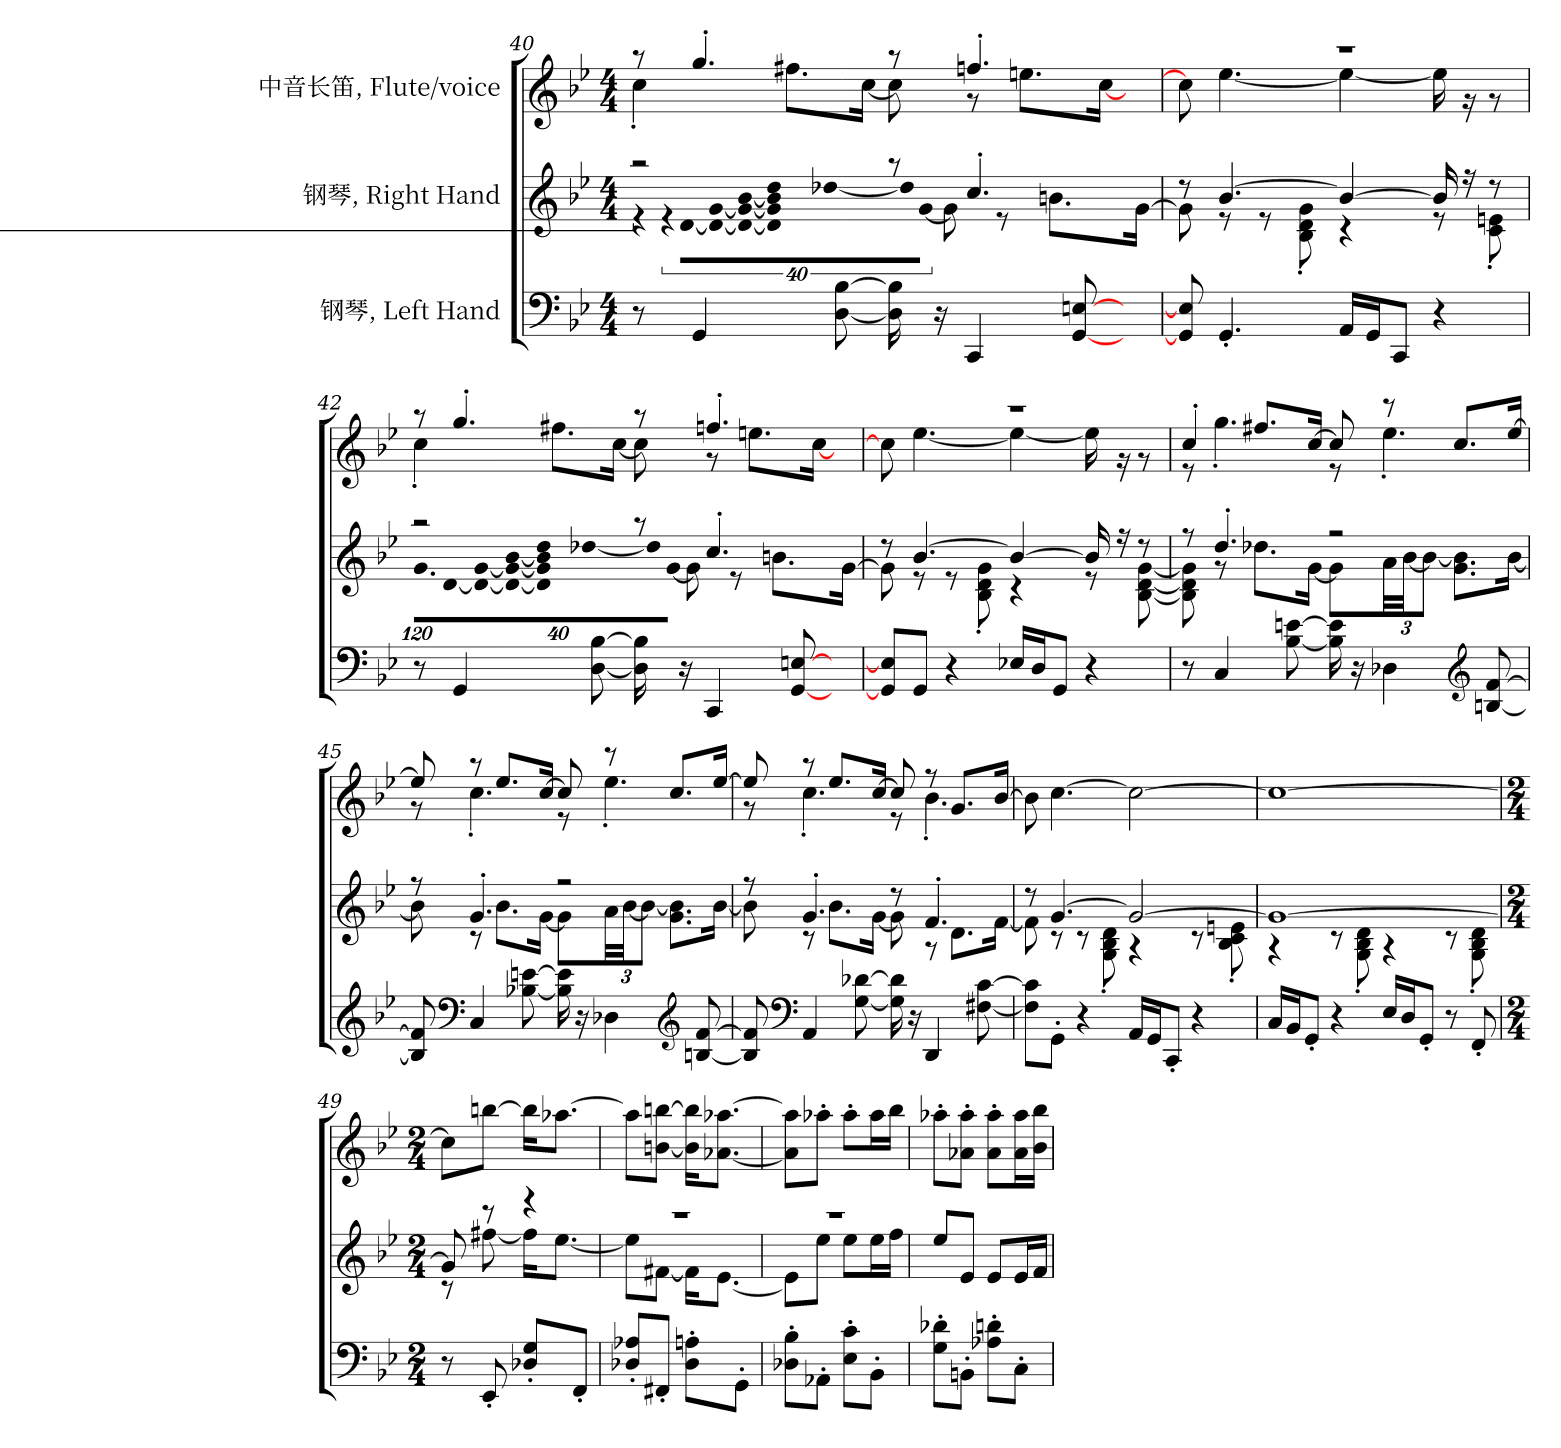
**kern	**kern	**kern
*part3	*part2	*part1
*staff3	*staff2	*staff1
*I"钢琴, Left Hand	*I"钢琴, Right Hand	*I"中音长笛, Flute/voice
!!LO:PB:g=z
*clefF4	*clefG2	*clefG2
*	*	*ITrd3c5
*k[b-e-]	*k[b-e-]	*k[b-]
*M4/4	*M4/4	*M4/4
=40	=40	=40
*	*^	*
!	!	!LO:N:vis=16	!
*	*	*	*^
8r	2r	1920%137r	8r	4g'\
!	!	!LO:N:vis=32	!	!
.	.	640%23r	.	.
!	!	!LO:N:vis=32	!	!
.	.	[640%23d\LLL	.	.
4GG/	.	.	4.dd'/	.
!	!	!LO:N:vis=32	!	!
.	.	640%23d\_ [640%23g\	.	.
!	!	!LO:N:vis=32	!	!
.	.	640%23d\_ 640%23g\_ [640%23b-\J	.	.
!	!	!LO:N:vis=16	!	!
.	.	1920%137d\] 1920%137g\] 1920%137b-\] 1920%137dd\J	.	.
.	.	.	.	8.cc#X\L
!	!	!LO:N:vis=8	!	!
.	.	[960%137dd-X\	.	.
[8D\ [8B-\	.	.	.	.
!	!	!LO:N:vis=32	!	!
.	.	640%23dd-\LL]	.	.
.	.	.	.	[16g\Jk
!	!	!LO:N:vis=32	!	!
.	.	[640%23g\JJJ	.	.
16D\] 16B-\]	8r	.	8r	8g\]
.	.	8g\]	.	.
16r	.	.	.	.
4CC/	4.cc'/	.	4.ccn'/	8r
.	.	8r	.	.
.	.	.	.	8.bn\L
.	.	8.bn\L	.	.
[8GG/ [8En/	.	.	.	.
.	.	.	.	[16g\Jk
.	.	[16g\Jk	.	.
960ryy	960ryy	.	960ryy	960ryy
=41	=41	=41	=41	=41
8GG/] 8E/]	8r	8g\]	1r	8g\]
4.GG'/	[4.b-/	8r	.	[4.b-\
.	.	8r	.	.
.	.	8B-\' 8d\' 8g\'	.	.
16AA/LL	4b-/_	4r	.	4b-\_
16GG/J	.	.	.	.
8CC/J	.	.	.	.
4r	16b-/]	8r	.	16b-\]
.	16r	.	.	16r
.	8r	8c\' 8en\'	.	8r
!!LO:LB:g=z	!!
=42	=42	=42	=42	=42
*	*	*Xbrackettup	*	*
!	!	!LO:N:vis=16.	!	!
8r	2r	960%103g\LL	8r	4g'\
!	!	!LO:N:vis=32	!	!
.	.	[640%23d\L	.	.
4GG/	.	.	4.dd'/	.
!	!	!LO:N:vis=32	!	!
.	.	640%23d\_ [640%23g\	.	.
!	!	!LO:N:vis=32	!	!
.	.	640%23d\_ 640%23g\_ [640%23b-\J	.	.
!	!	!LO:N:vis=16	!	!
.	.	1920%137d\] 1920%137g\] 1920%137b-\] 1920%137dd\J	.	.
.	.	.	.	8.cc#X\L
!	!	!LO:N:vis=8	!	!
.	.	[960%137dd-X\	.	.
[8D\ [8B-\	.	.	.	.
!	!	!LO:N:vis=32	!	!
.	.	640%23dd-\LL]	.	.
.	.	.	.	[16g\Jk
!	!	!LO:N:vis=32	!	!
.	.	[640%23g\JJJ	.	.
16D\] 16B-\]	8r	.	8r	8g\]
.	.	8g\]	.	.
16r	.	.	.	.
4CC/	4.cc'/	.	4.ccn'/	8r
.	.	8r	.	.
.	.	.	.	8.bn\L
.	.	8.bn\L	.	.
[8GG/ [8En/	.	.	.	.
.	.	.	.	[16g\Jk
.	.	[16g\Jk	.	.
960ryy	960ryy	.	960ryy	960ryy
=43	=43	=43	=43	=43
8GG/] 8E/]L	8r	8g\]	1r	8g\]
8GG/J	[4.b-/	8r	.	[4.b-\
4r	.	8r	.	.
.	.	8B-\' 8d\' 8g\'	.	.
16E-X/LL	4b-/_	4r	.	4b-\_
16D/J	.	.	.	.
8GG/J	.	.	.	.
4r	16b-/]	8r	.	16b-\]
.	16r	.	.	16r
.	8r	[8B-\ [8d\ [8g\	.	8r
!!LO:LB:g=z	!!
=44	=44	=44	=44	=44
8r	8r	8B-\] 8d\] 8g\]	4g'/	8r
4C/	4.dd'/	8r	.	4.dd'\
.	.	8.dd-X\L	8.cc#X/L	.
[8B-\ [8en\	.	.	.	.
.	.	[16g\Jk	[16g/Jk	.
16B-\] 16e\]	2r	8g\L]	8g/]	8r
16r	.	.	.	.
4D-X\	.	48a\LL	8r	4.b-'\
.	.	[48b-\JJ	.	.
.	.	12b-\J_	.	.
.	.	8.g\ 8.b-\]L	8.g/L	.
*clefG2	*	*	*	*
[8Bn/ [8f/	.	.	.	.
.	.	[16b-\Jk	[16b-/Jk	.
=45	=45	=45	=45	=45
8B/] 8f/]	8r	8b-\]	8b-/]	8r
*clefF4	*	*	*	*
4C/	4.g'/	8r	8r	4.g'\
.	.	8.b-\L	8.b-/L	.
[8B-X\ [8en\	.	.	.	.
.	.	[16g\Jk	[16g/Jk	.
16B-\] 16e\]	2r	8g\L]	8g/]	8r
16r	.	.	.	.
4D-X\	.	48a\LL	8r	4.b-'\
.	.	[48b-\JJ	.	.
.	.	12b-\J_	.	.
.	.	8.g\ 8.b-\]L	8.g/L	.
*clefG2	*	*	*	*
[8Bn/ [8f/	.	.	.	.
.	.	[16b-\Jk	[16b-/Jk	.
!!LO:LB:g=z	!!
=46	=46	=46	=46	=46
8B/] 8f/]	8r	8b-\]	8b-/]	8r
*clefF4	*	*	*	*
4AA/	4.g'/	8r	8r	4.g'\
.	.	8.b-\L	8.b-/L	.
[8G\ [8d-X\	.	.	.	.
.	.	[16g\Jk	[16g/Jk	.
16G\] 16d-\]	8r	8g\]	8g/]	8r
16r	.	.	.	.
4DD/	4.f'/	8r	8r	4.f'\
.	.	8.d\L	8.d/L	.
[8F#X\ [8c\	.	.	.	.
.	.	[16f\Jk	[16f/Jk	.
*	*	*	*v	*v
=47	=47	=47	=47
8F#\] 8c\]L	8r	8f\]	8f\]
8GG'\J	[4.g/	8r	[4.g\
4r	.	8r	.
.	.	8G\' 8B-\' 8d\'	.
16AA/LL	2g/_	4r	2g\_
16GG/J	.	.	.
8CC'/J	.	.	.
4r	.	8r	.
.	.	8B-\' 8c\' 8en\'	.
=48	=48	=48	=48
16C/LL	1g_	4r	1g_
16BB-/J	.	.	.
8GG'/J	.	.	.
4r	.	8r	.
.	.	8G\' 8B-\' 8d\'	.
16E-/LL	.	4r	.
16D/J	.	.	.
8GG'/J	.	.	.
8r	.	8r	.
8FF'/	.	8G\' 8B-\' 8d\'	.
!!LO:PB:g=z
=49	=49	=49	=49
*M2/4	*M2/4	*	*M2/4
8r	8g/]	8r	8g\L]
*	*	*	*MM115
8EE-'/	8r	[8ff#X\	[8ff#X\J
8D-X/' 8G/'L	4r	16ff#\KL]	16ff#\KL]
.	.	[8.ee-\J	[8.ee-X\J
8FF'/J	.	.	.
=50	=50	=50	=50
8D-X/' 8A-X/'L	2r	8ee-\L]	8ee-\L]
8FF#X'/J	.	[8f#X\J	[8f#X\ [8ff#X\J
8D-\' 8An\'L	.	16f#\KL]	16f#\] 16ff#\]KL
.	.	[8.e-\J	[8.e-X\ [8.ee-X\J
8GG'\J	.	.	.
=51	=51	=51	=51
8D-X\' 8B-\'L	2r	8e-\L]	8e-\] 8ee-\]L
8AA-X'\J	.	8ee-\J	8ee-X'\J
8E-\' 8c\'L	.	8ee-\L	8ee-'\L
8BB-'\J	.	16ee-\L	16ee-\L
.	.	16ff\JJ	16ff\JJ
*	*v	*v	*
=52	=52	=52
8G\' 8d-X\'L	8ee-/L	8ee-X'\L
8BBn'\J	8e-/J	8e-X\' 8ee-\'J
8A-X\' 8dn\'L	8e-/L	8e-\' 8ee-\'L
8C'\J	16e-/L	16e-\ 16ee-\L
.	16f/JJ	16f\ 16ff\JJ
=	=	=
*-	*-	*-
